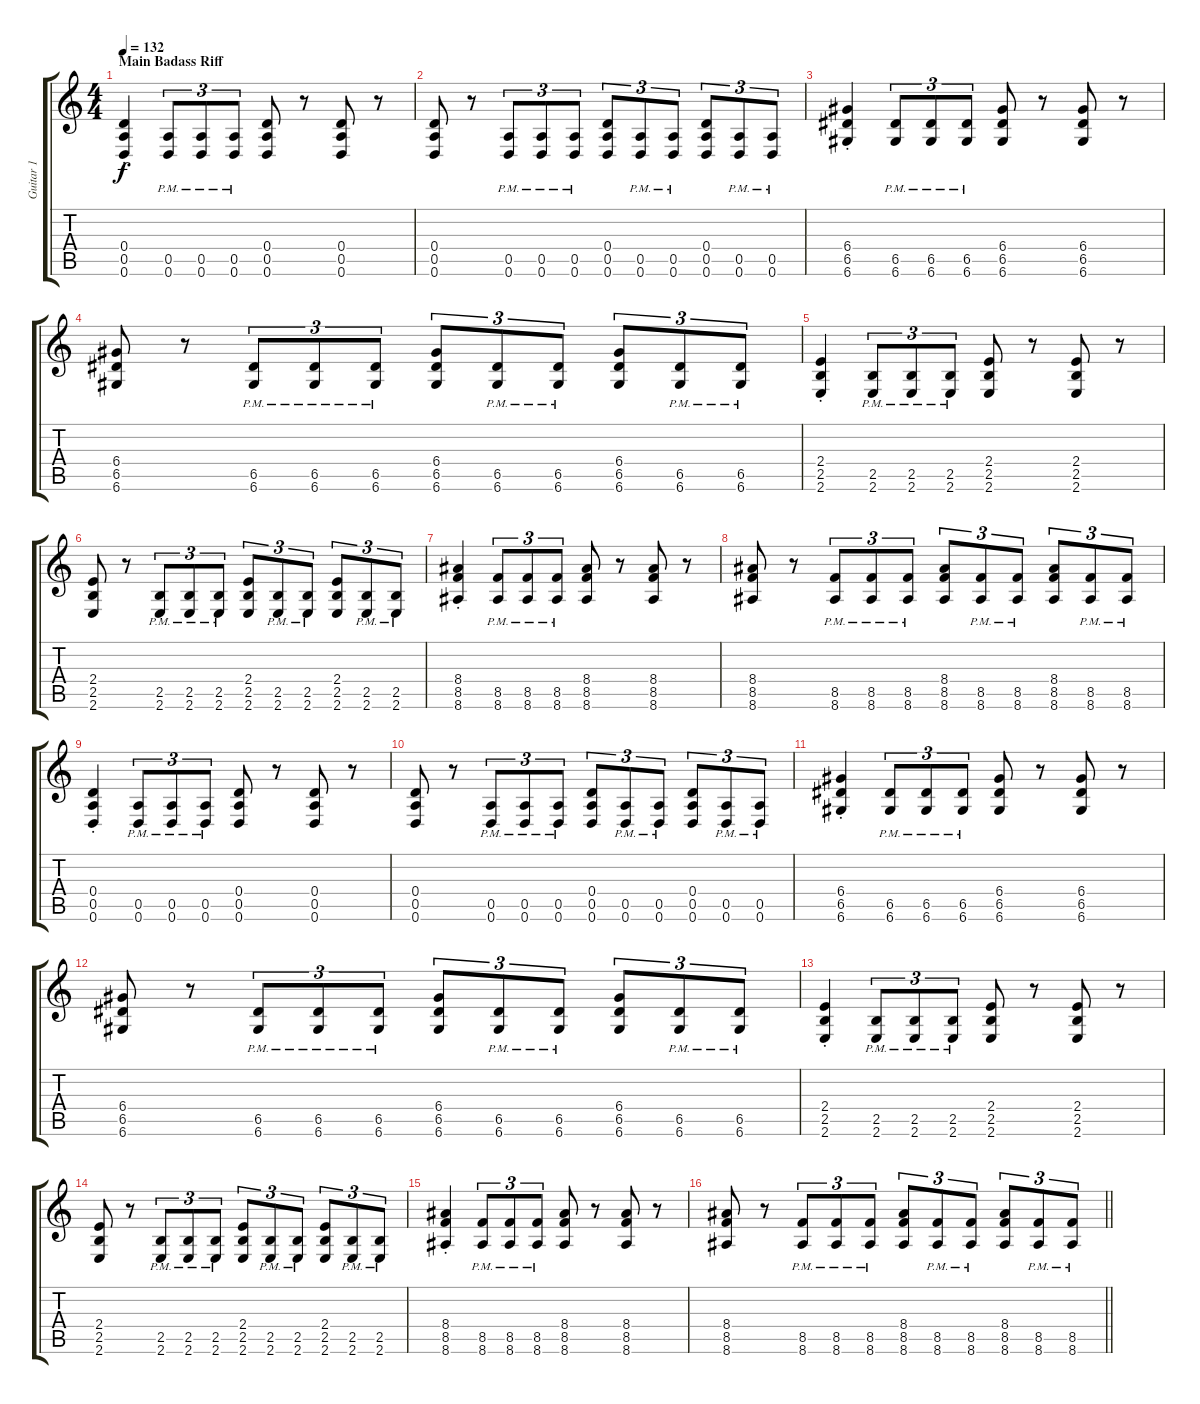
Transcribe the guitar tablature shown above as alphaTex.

\track ("Guitar 1" "Guitar 1") {instrument overdrivenguitar}
\staff {score tabs}
\tuning (E4 B3 G3 D3 A2 D2) {hide}
\ts (4 4)
\section ("" "Main Badass Riff")
\tempo 132
\clef g2
\ks c
(0.4{st} 0.5{st} 0.6{st}).4{dy f volume 13 instrument overdrivenguitar} (0.5{pm} 0.6).8{tu (3 2)} (0.5{pm} 0.6).8{tu (3 2)} (0.5{pm} 0.6).8{tu (3 2)} (0.4 0.5 0.6).8 r.8 (0.4 0.5 0.6).8 r.8 |
(0.4 0.5 0.6).8 r.8 (0.5{pm} 0.6).8{tu (3 2)} (0.5{pm} 0.6).8{tu (3 2)} (0.5{pm} 0.6).8{tu (3 2)} (0.4 0.5 0.6).8{tu (3 2)} (0.5{pm} 0.6).8{tu (3 2)} (0.5{pm} 0.6).8{tu (3 2)} (0.4 0.5 0.6).8{tu (3 2)} (0.5{pm} 0.6).8{tu (3 2)} (0.5{pm} 0.6).8{tu (3 2)} |
(6.4{st} 6.5{st} 6.6{st}).4 (6.5{pm} 6.6).8{tu (3 2)} (6.5{pm} 6.6).8{tu (3 2)} (6.5{pm} 6.6).8{tu (3 2)} (6.4 6.5 6.6).8 r.8 (6.4 6.5 6.6).8 r.8 |
(6.4 6.5 6.6).8 r.8 (6.5{pm} 6.6).8{tu (3 2)} (6.5{pm} 6.6).8{tu (3 2)} (6.5{pm} 6.6).8{tu (3 2)} (6.4 6.5 6.6).8{tu (3 2)} (6.5{pm} 6.6).8{tu (3 2)} (6.5{pm} 6.6).8{tu (3 2)} (6.4 6.5 6.6).8{tu (3 2)} (6.5{pm} 6.6).8{tu (3 2)} (6.5{pm} 6.6).8{tu (3 2)} |
(2.4{st} 2.5{st} 2.6{st}).4 (2.5{pm} 2.6).8{tu (3 2)} (2.5{pm} 2.6).8{tu (3 2)} (2.5{pm} 2.6).8{tu (3 2)} (2.4 2.5 2.6).8 r.8 (2.4 2.5 2.6).8 r.8 |
(2.4 2.5 2.6).8 r.8 (2.5{pm} 2.6).8{tu (3 2)} (2.5{pm} 2.6).8{tu (3 2)} (2.5{pm} 2.6).8{tu (3 2)} (2.4 2.5 2.6).8{tu (3 2)} (2.5{pm} 2.6).8{tu (3 2)} (2.5{pm} 2.6).8{tu (3 2)} (2.4 2.5 2.6).8{tu (3 2)} (2.5{pm} 2.6).8{tu (3 2)} (2.5{pm} 2.6).8{tu (3 2)} |
(8.4{st} 8.5{st} 8.6{st}).4 (8.5{pm} 8.6).8{tu (3 2)} (8.5{pm} 8.6).8{tu (3 2)} (8.5{pm} 8.6).8{tu (3 2)} (8.4 8.5 8.6).8 r.8 (8.4 8.5 8.6).8 r.8 |
(8.4 8.5 8.6).8 r.8 (8.5{pm} 8.6).8{tu (3 2)} (8.5{pm} 8.6).8{tu (3 2)} (8.5{pm} 8.6).8{tu (3 2)} (8.4 8.5 8.6).8{tu (3 2)} (8.5{pm} 8.6).8{tu (3 2)} (8.5{pm} 8.6).8{tu (3 2)} (8.4 8.5 8.6).8{tu (3 2)} (8.5{pm} 8.6).8{tu (3 2)} (8.5{pm} 8.6).8{tu (3 2)} |
(0.4{st} 0.5{st} 0.6{st}).4 (0.5{pm} 0.6).8{tu (3 2)} (0.5{pm} 0.6).8{tu (3 2)} (0.5{pm} 0.6).8{tu (3 2)} (0.4 0.5 0.6).8 r.8 (0.4 0.5 0.6).8 r.8 |
(0.4 0.5 0.6).8 r.8 (0.5{pm} 0.6).8{tu (3 2)} (0.5{pm} 0.6).8{tu (3 2)} (0.5{pm} 0.6).8{tu (3 2)} (0.4 0.5 0.6).8{tu (3 2)} (0.5{pm} 0.6).8{tu (3 2)} (0.5{pm} 0.6).8{tu (3 2)} (0.4 0.5 0.6).8{tu (3 2)} (0.5{pm} 0.6).8{tu (3 2)} (0.5{pm} 0.6).8{tu (3 2)} |
(6.4{st} 6.5{st} 6.6{st}).4 (6.5{pm} 6.6).8{tu (3 2)} (6.5{pm} 6.6).8{tu (3 2)} (6.5{pm} 6.6).8{tu (3 2)} (6.4 6.5 6.6).8 r.8 (6.4 6.5 6.6).8 r.8 |
(6.4 6.5 6.6).8 r.8 (6.5{pm} 6.6).8{tu (3 2)} (6.5{pm} 6.6).8{tu (3 2)} (6.5{pm} 6.6).8{tu (3 2)} (6.4 6.5 6.6).8{tu (3 2)} (6.5{pm} 6.6).8{tu (3 2)} (6.5{pm} 6.6).8{tu (3 2)} (6.4 6.5 6.6).8{tu (3 2)} (6.5{pm} 6.6).8{tu (3 2)} (6.5{pm} 6.6).8{tu (3 2)} |
(2.4{st} 2.5{st} 2.6{st}).4 (2.5{pm} 2.6).8{tu (3 2)} (2.5{pm} 2.6).8{tu (3 2)} (2.5{pm} 2.6).8{tu (3 2)} (2.4 2.5 2.6).8 r.8 (2.4 2.5 2.6).8 r.8 |
(2.4 2.5 2.6).8 r.8 (2.5{pm} 2.6).8{tu (3 2)} (2.5{pm} 2.6).8{tu (3 2)} (2.5{pm} 2.6).8{tu (3 2)} (2.4 2.5 2.6).8{tu (3 2)} (2.5{pm} 2.6).8{tu (3 2)} (2.5{pm} 2.6).8{tu (3 2)} (2.4 2.5 2.6).8{tu (3 2)} (2.5{pm} 2.6).8{tu (3 2)} (2.5{pm} 2.6).8{tu (3 2)} |
(8.4{st} 8.5{st} 8.6{st}).4 (8.5{pm} 8.6).8{tu (3 2)} (8.5{pm} 8.6).8{tu (3 2)} (8.5{pm} 8.6).8{tu (3 2)} (8.4 8.5 8.6).8 r.8 (8.4 8.5 8.6).8 r.8 |
\barLineRight lightlight
(8.4 8.5 8.6).8 r.8 (8.5{pm} 8.6).8{tu (3 2)} (8.5{pm} 8.6).8{tu (3 2)} (8.5{pm} 8.6).8{tu (3 2)} (8.4 8.5 8.6).8{tu (3 2)} (8.5{pm} 8.6).8{tu (3 2)} (8.5{pm} 8.6).8{tu (3 2)} (8.4 8.5 8.6).8{tu (3 2)} (8.5{pm} 8.6).8{tu (3 2)} (8.5{pm} 8.6).8{tu (3 2)}
